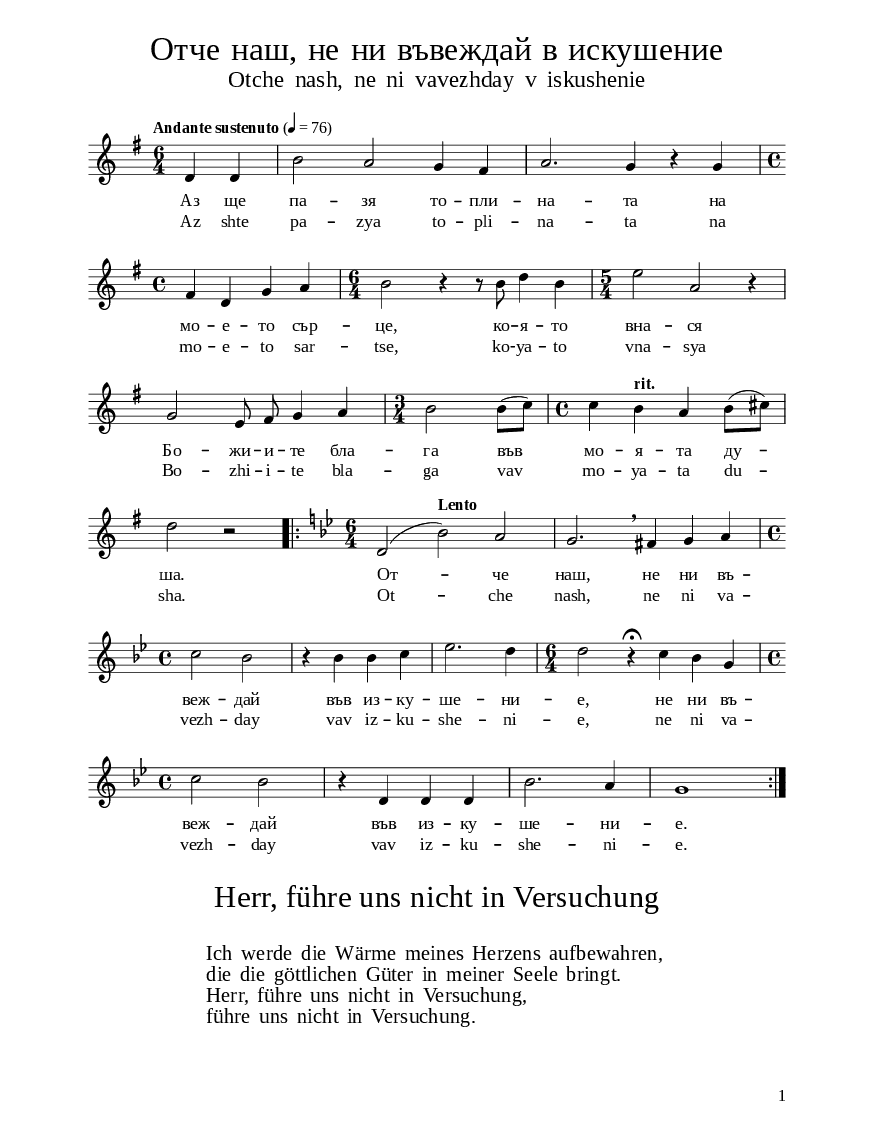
\version "2.20.0"

\paper {
  #(set-paper-size "a5")
}

\bookpart {
  \paper {
    print-all-headers = ##t
    print-page-number = ##t
    print-first-page-number = ##t

    % put page numbers on the bottom
    oddHeaderMarkup = \markup ""
    evenHeaderMarkup = \markup ""
    oddFooterMarkup = \markup
    \fill-line {
      ""
      \on-the-fly #print-page-number-check-first \fromproperty #'page:page-number-string
    }
    evenFooterMarkup = \markup
    \fill-line {
      \on-the-fly #print-page-number-check-first \fromproperty #'page:page-number-string
      ""
    }

    left-margin = 1.5\cm
    right-margin = 1.5\cm
    top-margin = 1.6\cm
    bottom-margin = 1.2\cm
    ragged-bottom = ##t % do not spread the staves to fill the whole vertical space

    % change lyrics and titles font (affects notes also)
    fonts =
    #(make-pango-font-tree
      "Times New Roman"
      "DejaVu Sans"
      "DejaVu Sans Mono"
      (/ (* staff-height pt) 3.6))

    % change distance between staves
    system-system-spacing =
    #'((basic-distance . 12)
       (minimum-distance . 6)
       (padding . 1)
       (stretchability . 12))
  }

  \header {
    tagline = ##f
  }

  \score{
    \layout {
      indent = 0.0\cm % remove first line indentation
      %ragged-last = ##t % do not spread last line to fill the whole space
      \context {
        \Score
        \omit BarNumber %remove bar numbers
      } % context

      \context {
        % change staff size
        \Staff
        fontSize = #+0 % affects notes size only
        \override StaffSymbol #'staff-space = #(magstep -3)
        \override StaffSymbol #'thickness = #0.5
        \override BarLine #'hair-thickness = #1
        %\override StaffSymbol #'ledger-line-thickness = #'(0 . 0)
      }

      \context {
        % adjust space between staff and lyrics and between the two lyric lines
        \Lyrics
        \override VerticalAxisGroup.nonstaff-relatedstaff-spacing = #'((basic-distance . 4.5))
        \override VerticalAxisGroup.nonstaff-nonstaff-spacing = #'((minimum-distance . 2))
      }
    } % layout

    \new Voice \absolute {
      \clef treble
      \key g \major
      \time 6/4
      \tempo \markup {
        % make tempo note smaller
        \concat {
          "Andante sustenuto" \normal-text { " (" }
          \teeny \general-align #Y #DOWN \note #"4" #0.8
          \normal-text { " = 76)" }
        }
      }
      \autoBeamOff
      \partial 2
      d'4  d'4 | % 2
      b'2  a'2  g'4  fis'4 | % 3
      a'2.  g'4 r4  g'4 \break | % 4
      \time 4/4  | % 4
      fis'4  d'4  g'4  a'4 | % 5
      \time 6/4  | % 5
      b'2 r4 r8 b'8 d''4 b'4 | % 6
      \time 5/4  | % 6
      e''2  a'2 r4 \break | % 7
      g'2  e'8  fis'8  g'4  a'4 | % 8
      \time 3/4  | % 8
      b'2 b'8 ( [ c''8 ) ] | % 9
      \time 4/4  | % 9
      c''4 b'4 ^\markup{ \bold {rit.} }  a'4
      b'8 ( [ cis''8 ) ] \break |
      d''2 r2 \repeat volta 2 {
        | % 11
        \key bes \major \time 6/4 | % 11
        d'2 (   \tempo \markup {
          % make tempo note smaller
          \concat {
            "Lento" \normal-text { "" }
          }
        } bes'2 )
        a'2 | % 12
        g'2.  \breathe fis'4  g'4  a'4 \break
        | % 13
        \time 4/4  | % 13
        c''2 bes'2 | % 14
        r4 bes'4 bes'4 c''4 | % 15
        es''2. d''4 | % 16
        \time 6/4  | % 16
        d''2 r4 ^\fermata c''4 bes'4
        g'4 \break | % 17
        \time 4/4  | % 17
        c''2 bes'2 | % 18
        r4  d'4  d'4  d'4 | % 19
        bes'2.  a'4 |
        g'1
      }
    }

    \addlyrics {
      Аз ще па -- зя то -- пли -- на --
      та на мо -- е -- то сър -- це, ко --
      я -- то вна -- ся Бо -- жи -- и -- те
      бла -- га във  мо -- я -- та ду
      -- ша. От -- че наш, не ни
      въ -- веж -- дай във из -- ку -- ше
      -- ни -- е, не ни въ -- веж -- дай
      във из -- ку -- ше -- ни -- е.}
      \addlyrics {
        Az shte pa -- zya to -- pli -- na --
        ta na mo -- e -- to sar -- tse, ko --
        ya -- to vna -- sya Bo -- zhi -- i -- te
        bla -- ga vav  mo -- ya -- ta du
        -- sha. Ot -- che nash, ne ni
        va -- vezh -- day vav iz -- ku -- she
        -- ni -- e, ne ni va -- vezh -- day
        vav iz -- ku -- she -- ni -- e.}

        \header {
          title = \markup \column \normal-text \fontsize #2.5 {
            \center-align
            \line {Отче наш, не ни въвеждай в искушение}
            \vspace #-0.6
            \center-align
            \line \fontsize #-3 {Otche nash, ne ni vavezhday v iskushenie }
            \vspace #-0.8
            \center-align
            \line \fontsize #-3 { " " }
          }
        }

        \midi{}

      } % score


      % include foreign translation(s) of the song
      \version "2.20.0"

\markup \fill-line { \fontsize #6 "Herr, führe uns nicht in Versuchung" }
\markup \null
\markup \null
\markup \fontsize #+2.5 {
  \hspace #10
  \override #'(baseline-skip . 2)

  \column {
    \line { " " }

 \line { " "Ich werde die Wärme meines Herzens aufbewahren,}

 \line { " "die die göttlichen Güter in meiner Seele bringt.}

 \line { " "Herr, führe uns nicht in Versuchung,}

 \line { " "führe uns nicht in Versuchung.}


  }
}


    } % bookpart
